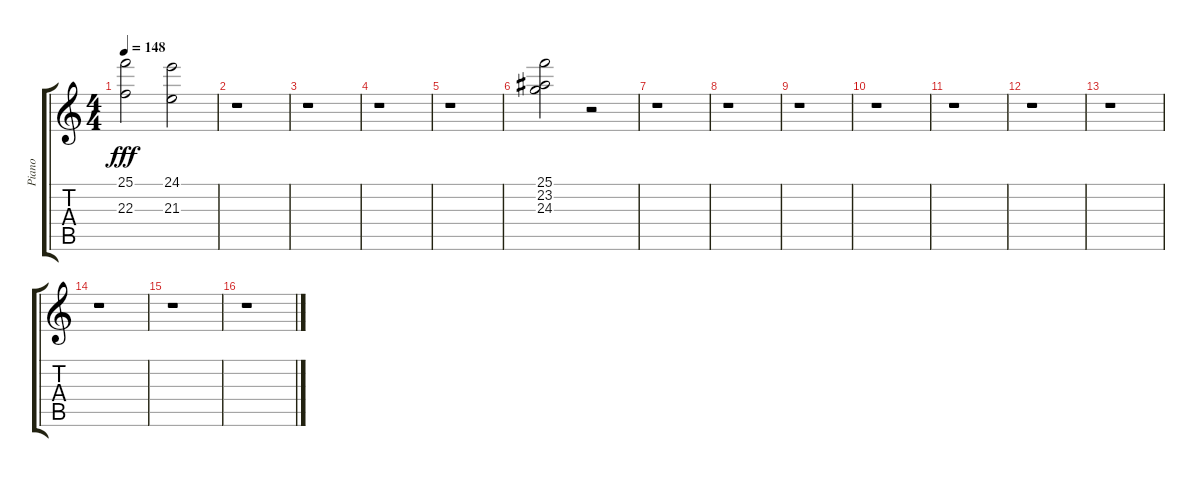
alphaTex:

\track ("Piano" "Piano") {instrument acousticgrandpiano}
\staff {score tabs}
\tuning (E4 B3 G3 D3 A2 E2) {hide}
\ts (4 4)
\tempo 148
\clef g2
\ks c
(25.1 22.3).2{dy fff} (24.1 21.3).2 |
r.1 |
r.1 |
r.1 |
r.1 |
(25.1 23.2 24.3).2 r.2 |
r.1 |
r.1 |
r.1 |
r.1 |
r.1 |
r.1 |
r.1 |
r.1 |
r.1 |
r.1
